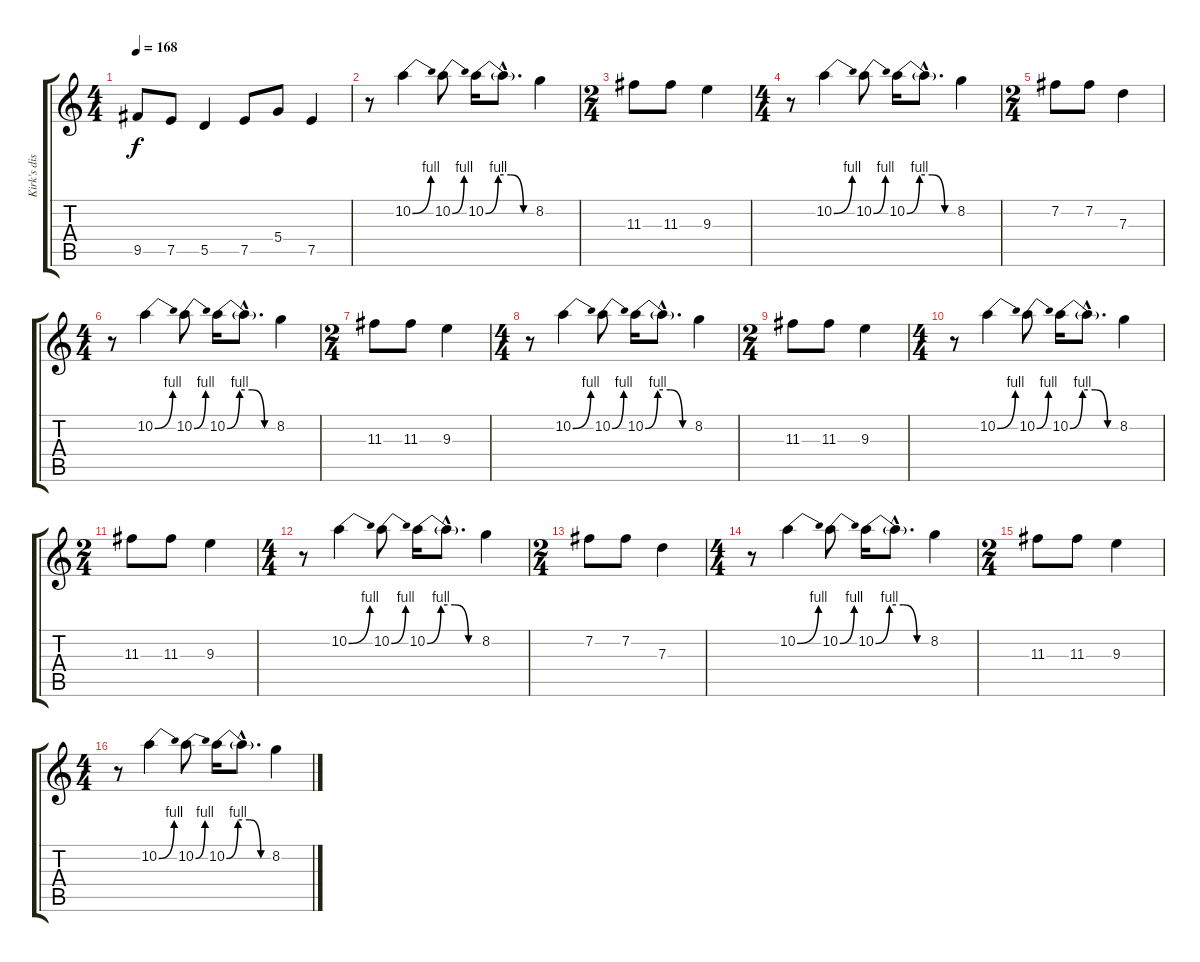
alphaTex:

\track ("Kirk's distortion" "Kirk's dis") {instrument distortionguitar}
\staff {score tabs}
\tuning (E4 B3 G3 D3 A2 E2) {hide}
\ts (4 4)
\tempo 168
\clef g2
\ks c
9.5.8{dy f} 7.5.8 5.5.4 7.5.8 5.4.8 7.5.4 |
r.8 10.2{be (bend 0 0 60 4)}.4 10.2{be (bend 0 0 60 4)}.8 10.2{be (custom 0 0 15 4 30 4 45 0 60 0)}.16 10.2{hac t}.8{d} 8.2.4 |
\ts (2 4)
11.3.8 11.3.8 9.3.4 |
\ts (4 4)
r.8 10.2{be (bend 0 0 60 4)}.4 10.2{be (bend 0 0 60 4)}.8 10.2{be (custom 0 0 15 4 30 4 45 0 60 0)}.16 10.2{hac t}.8{d} 8.2.4 |
\ts (2 4)
7.2.8 7.2.8 7.3.4 |
\ts (4 4)
r.8 10.2{be (bend 0 0 60 4)}.4 10.2{be (bend 0 0 60 4)}.8 10.2{be (custom 0 0 15 4 30 4 45 0 60 0)}.16 10.2{hac t}.8{d} 8.2.4 |
\ts (2 4)
11.3.8 11.3.8 9.3.4 |
\ts (4 4)
r.8 10.2{be (bend 0 0 60 4)}.4 10.2{be (bend 0 0 60 4)}.8 10.2{be (custom 0 0 15 4 30 4 45 0 60 0)}.16 10.2{hac t}.8{d} 8.2.4 |
\ts (2 4)
11.3.8 11.3.8 9.3.4 |
\ts (4 4)
r.8 10.2{be (bend 0 0 60 4)}.4 10.2{be (bend 0 0 60 4)}.8 10.2{be (custom 0 0 15 4 30 4 45 0 60 0)}.16 10.2{hac t}.8{d} 8.2.4 |
\ts (2 4)
11.3.8 11.3.8 9.3.4 |
\ts (4 4)
r.8 10.2{be (bend 0 0 60 4)}.4 10.2{be (bend 0 0 60 4)}.8 10.2{be (custom 0 0 15 4 30 4 45 0 60 0)}.16 10.2{hac t}.8{d} 8.2.4 |
\ts (2 4)
7.2.8 7.2.8 7.3.4 |
\ts (4 4)
r.8 10.2{be (bend 0 0 60 4)}.4 10.2{be (bend 0 0 60 4)}.8 10.2{be (custom 0 0 15 4 30 4 45 0 60 0)}.16 10.2{hac t}.8{d} 8.2.4 |
\ts (2 4)
11.3.8 11.3.8 9.3.4 |
\ts (4 4)
r.8 10.2{be (bend 0 0 60 4)}.4 10.2{be (bend 0 0 60 4)}.8 10.2{be (custom 0 0 15 4 30 4 45 0 60 0)}.16 10.2{hac t}.8{d} 8.2.4
